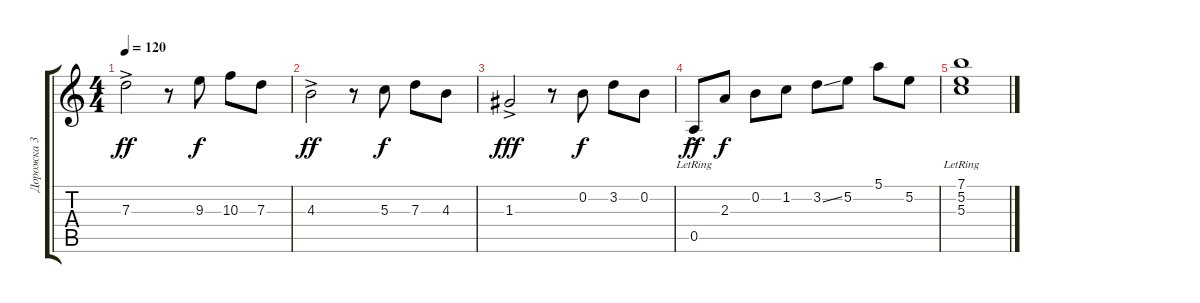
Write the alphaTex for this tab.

\track ("Дорожка 3" "Дорожка 3") {instrument acousticguitarsteel}
\staff {score tabs}
\tuning (E4 B3 G3 D3 A2 E2) {hide}
\ts (4 4)
\tempo 120
\clef g2
\ks c
7.3{ac}.2{dy ff} r.8 9.3.8{dy f} 10.3.8 7.3.8 |
4.3{ac}.2{dy ff} r.8 5.3.8{dy f} 7.3.8 4.3.8 |
1.3{ac}.2{dy fff} r.8 0.2.8{dy f} 3.2.8 0.2.8 |
0.5{ac lr}.8{dy ff} 2.3.8{dy f} 0.2.8 1.2.8 3.2{ss}.8 5.2.8 5.1.8 5.2.8 |
(7.1{lr} 5.2{lr} 5.3{lr}).1
